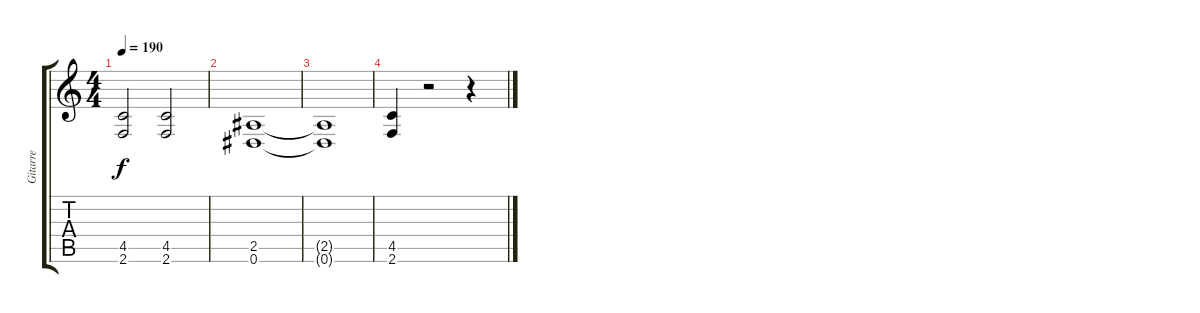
\track ("Gitarre" "Gitarre") {instrument distortionguitar}
\staff {score tabs}
\tuning (Eb4 Bb3 Gb3 Db3 Ab2 Eb2) {hide}
\ts (4 4)
\tempo 190
\clef g2
\ks c
(4.5 2.6).2{dy f} (4.5 2.6).2 |
(2.5 0.6).1 |
(2.5{t} 0.6{t}).1 |
(4.5 2.6).4 r.2 r.4
